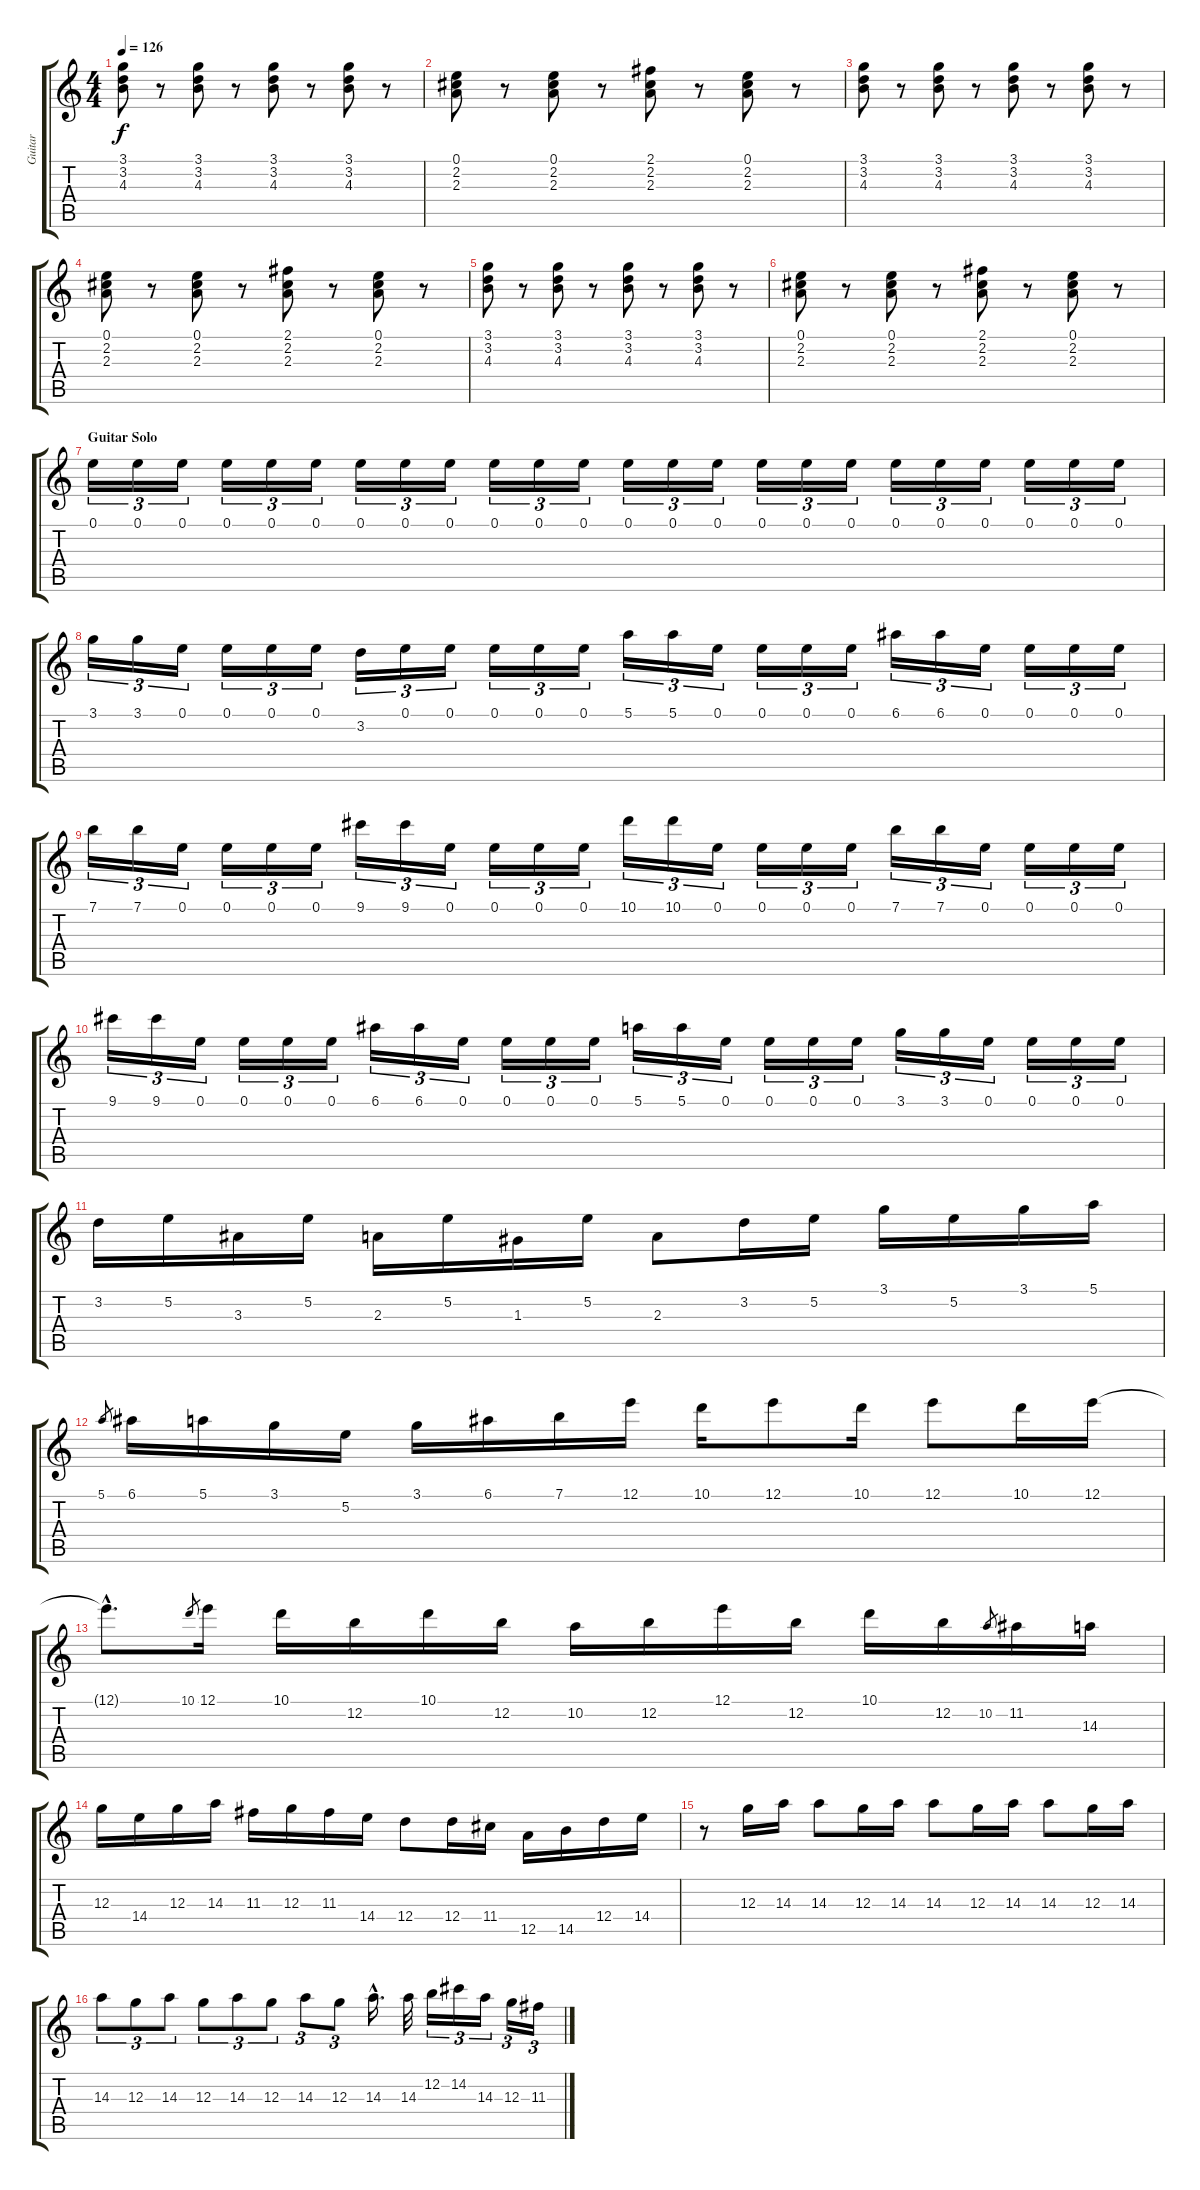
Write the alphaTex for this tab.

\track ("Guitar" "Guitar") {instrument electricguitarjazz}
\staff {score tabs}
\tuning (E4 B3 G3 D3 A2 E2) {hide}
\ts (4 4)
\tempo 126
\clef g2
\ks c
(3.1 3.2 4.3).8{dy f} r.8 (3.1 3.2 4.3).8 r.8 (3.1 3.2 4.3).8 r.8 (3.1 3.2 4.3).8 r.8 |
(0.1 2.2 2.3).8 r.8 (0.1 2.2 2.3).8 r.8 (2.1 2.2 2.3).8 r.8 (0.1 2.2 2.3).8 r.8 |
(3.1 3.2 4.3).8 r.8 (3.1 3.2 4.3).8 r.8 (3.1 3.2 4.3).8 r.8 (3.1 3.2 4.3).8 r.8 |
(0.1 2.2 2.3).8 r.8 (0.1 2.2 2.3).8 r.8 (2.1 2.2 2.3).8 r.8 (0.1 2.2 2.3).8 r.8 |
(3.1 3.2 4.3).8 r.8 (3.1 3.2 4.3).8 r.8 (3.1 3.2 4.3).8 r.8 (3.1 3.2 4.3).8 r.8 |
(0.1 2.2 2.3).8 r.8 (0.1 2.2 2.3).8 r.8 (2.1 2.2 2.3).8 r.8 (0.1 2.2 2.3).8 r.8 |
\section ("" "Guitar Solo")
0.1.16{tu (3 2) volume 16} 0.1.16{tu (3 2)} 0.1.16{tu (3 2)} 0.1.16{tu (3 2)} 0.1.16{tu (3 2)} 0.1.16{tu (3 2)} 0.1.16{tu (3 2)} 0.1.16{tu (3 2)} 0.1.16{tu (3 2)} 0.1.16{tu (3 2)} 0.1.16{tu (3 2)} 0.1.16{tu (3 2)} 0.1.16{tu (3 2)} 0.1.16{tu (3 2)} 0.1.16{tu (3 2)} 0.1.16{tu (3 2)} 0.1.16{tu (3 2)} 0.1.16{tu (3 2)} 0.1.16{tu (3 2)} 0.1.16{tu (3 2)} 0.1.16{tu (3 2)} 0.1.16{tu (3 2)} 0.1.16{tu (3 2)} 0.1.16{tu (3 2)} |
3.1.16{tu (3 2)} 3.1.16{tu (3 2)} 0.1.16{tu (3 2)} 0.1.16{tu (3 2)} 0.1.16{tu (3 2)} 0.1.16{tu (3 2)} 3.2.16{tu (3 2)} 0.1.16{tu (3 2)} 0.1.16{tu (3 2)} 0.1.16{tu (3 2)} 0.1.16{tu (3 2)} 0.1.16{tu (3 2)} 5.1.16{tu (3 2)} 5.1.16{tu (3 2)} 0.1.16{tu (3 2)} 0.1.16{tu (3 2)} 0.1.16{tu (3 2)} 0.1.16{tu (3 2)} 6.1.16{tu (3 2)} 6.1.16{tu (3 2)} 0.1.16{tu (3 2)} 0.1.16{tu (3 2)} 0.1.16{tu (3 2)} 0.1.16{tu (3 2)} |
7.1.16{tu (3 2)} 7.1.16{tu (3 2)} 0.1.16{tu (3 2)} 0.1.16{tu (3 2)} 0.1.16{tu (3 2)} 0.1.16{tu (3 2)} 9.1.16{tu (3 2)} 9.1.16{tu (3 2)} 0.1.16{tu (3 2)} 0.1.16{tu (3 2)} 0.1.16{tu (3 2)} 0.1.16{tu (3 2)} 10.1.16{tu (3 2)} 10.1.16{tu (3 2)} 0.1.16{tu (3 2)} 0.1.16{tu (3 2)} 0.1.16{tu (3 2)} 0.1.16{tu (3 2)} 7.1.16{tu (3 2)} 7.1.16{tu (3 2)} 0.1.16{tu (3 2)} 0.1.16{tu (3 2)} 0.1.16{tu (3 2)} 0.1.16{tu (3 2)} |
9.1.16{tu (3 2)} 9.1.16{tu (3 2)} 0.1.16{tu (3 2)} 0.1.16{tu (3 2)} 0.1.16{tu (3 2)} 0.1.16{tu (3 2)} 6.1.16{tu (3 2)} 6.1.16{tu (3 2)} 0.1.16{tu (3 2)} 0.1.16{tu (3 2)} 0.1.16{tu (3 2)} 0.1.16{tu (3 2)} 5.1.16{tu (3 2)} 5.1.16{tu (3 2)} 0.1.16{tu (3 2)} 0.1.16{tu (3 2)} 0.1.16{tu (3 2)} 0.1.16{tu (3 2)} 3.1.16{tu (3 2)} 3.1.16{tu (3 2)} 0.1.16{tu (3 2)} 0.1.16{tu (3 2)} 0.1.16{tu (3 2)} 0.1.16{tu (3 2)} |
3.2.16 5.2.16 3.3.16 5.2.16 2.3.16 5.2.16 1.3.16 5.2.16 2.3.8 3.2.16 5.2.16 3.1.16 5.2.16 3.1.16 5.1.16 |
5.1.8{gr} 6.1.16 5.1.16 3.1.16 5.2.16 3.1.16 6.1.16 7.1.16 12.1.16 10.1.16 12.1.8 10.1.16 12.1.8 10.1.16 12.1.16 |
12.1{hac t}.8{d} 10.1.8{gr} 12.1.16 10.1.16 12.2.16 10.1.16 12.2.16 10.2.16 12.2.16 12.1.16 12.2.16 10.1.16 12.2.16 10.2.8{gr} 11.2.16 14.3.16 |
12.3.16 14.4.16 12.3.16 14.3.16 11.3.16 12.3.16 11.3.16 14.4.16 12.4.8 12.4.16 11.4.16 12.5.16 14.5.16 12.4.16 14.4.16 |
r.8 12.3.16 14.3.16 14.3.8 12.3.16 14.3.16 14.3.8 12.3.16 14.3.16 14.3.8 12.3.16 14.3.16 |
14.3.8{tu (3 2)} 12.3.8{tu (3 2)} 14.3.8{tu (3 2)} 12.3.8{tu (3 2)} 14.3.8{tu (3 2)} 12.3.8{tu (3 2)} 14.3.8{tu (3 2)} 12.3.8{tu (3 2)} 14.3{hac}.16{d} 14.3.32 12.2.16{tu (3 2)} 14.2.16{tu (3 2)} 14.3.16{tu (3 2)} 12.3.16{tu (3 2)} 11.3.16{tu (3 2)}
